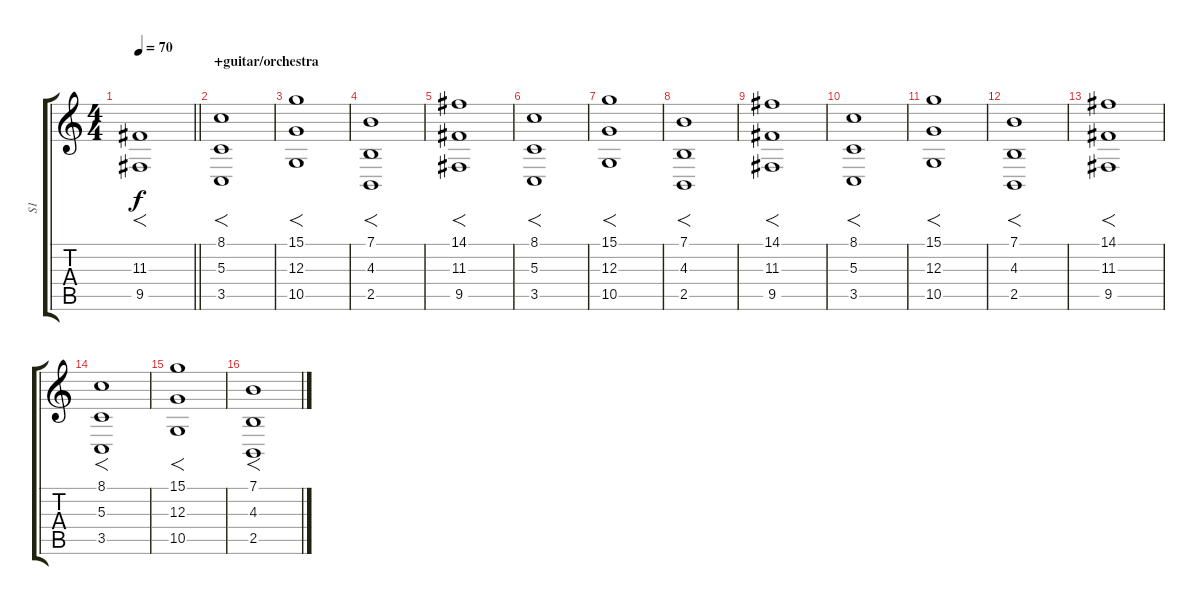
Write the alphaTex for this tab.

\track ("S1" "S1") {instrument stringensemble1}
\staff {score tabs}
\tuning (E4 B3 G3 D3 A2 E2) {hide}
\ts (4 4)
\tempo 70
\clef g2
\barLineRight lightlight
\ks c
(11.3 9.5).1{f dy f} |
\section ("" "+guitar/orchestra")
(8.1 5.3 3.5).1{f} |
(15.1 12.3 10.5).1{f} |
(7.1 4.3 2.5).1{f} |
(14.1 11.3 9.5).1{f} |
(8.1 5.3 3.5).1{f} |
(15.1 12.3 10.5).1{f} |
(7.1 4.3 2.5).1{f} |
(14.1 11.3 9.5).1{f} |
(8.1 5.3 3.5).1{f} |
(15.1 12.3 10.5).1{f} |
(7.1 4.3 2.5).1{f} |
(14.1 11.3 9.5).1{f} |
(8.1 5.3 3.5).1{f} |
(15.1 12.3 10.5).1{f} |
(7.1 4.3 2.5).1{f}
